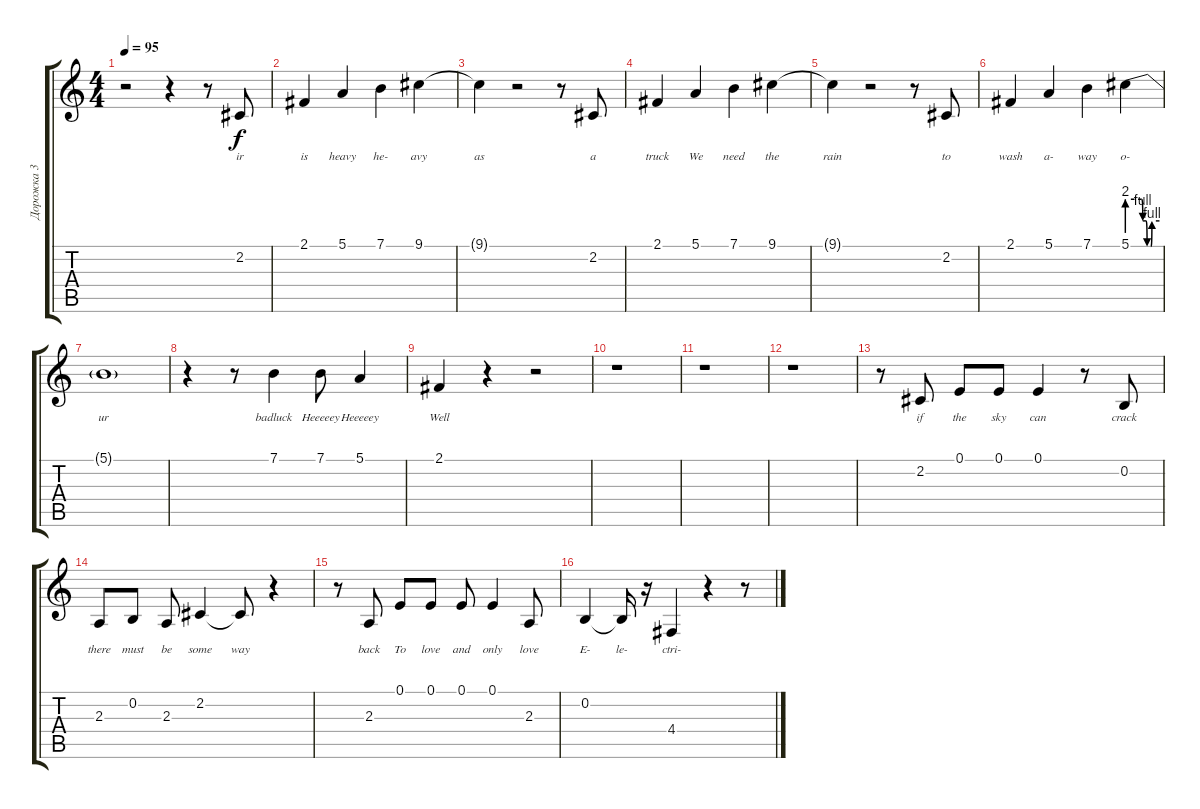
\track ("Дорожка 3" "Дорожка 3") {instrument lead2sawtooth}
\staff {score tabs}
\tuning (E4 B3 G3 D3 A2 E2) {hide}
\ts (4 4)
\tempo 95
\clef g2
\ks c
r.2{dy f} r.4 r.8 2.2.8{lyrics (0 "ir") lyrics (1 "") lyrics (2 "") lyrics (3 "") lyrics (4 "")} |
2.1.4{lyrics (0 "is") lyrics (1 "") lyrics (2 "") lyrics (3 "") lyrics (4 "")} 5.1.4{lyrics (0 "heavy") lyrics (1 "") lyrics (2 "") lyrics (3 "") lyrics (4 "")} 7.1.4{lyrics (0 "he-") lyrics (1 "") lyrics (2 "") lyrics (3 "") lyrics (4 "")} 9.1.4{lyrics (0 "avy") lyrics (1 "") lyrics (2 "") lyrics (3 "") lyrics (4 "")} |
9.1{t}.4{lyrics (0 "as") lyrics (1 "") lyrics (2 "") lyrics (3 "") lyrics (4 "")} r.2 r.8 2.2.8{lyrics (0 "a") lyrics (1 "") lyrics (2 "") lyrics (3 "") lyrics (4 "")} |
2.1.4{lyrics (0 "truck") lyrics (1 "") lyrics (2 "") lyrics (3 "") lyrics (4 "")} 5.1.4{lyrics (0 "We") lyrics (1 "") lyrics (2 "") lyrics (3 "") lyrics (4 "")} 7.1.4{lyrics (0 "need") lyrics (1 "") lyrics (2 "") lyrics (3 "") lyrics (4 "")} 9.1.4{lyrics (0 "the") lyrics (1 "") lyrics (2 "") lyrics (3 "") lyrics (4 "")} |
9.1{t}.4{lyrics (0 "rain") lyrics (1 "") lyrics (2 "") lyrics (3 "") lyrics (4 "")} r.2 r.8 2.2.8{lyrics (0 "to") lyrics (1 "") lyrics (2 "") lyrics (3 "") lyrics (4 "")} |
2.1.4{lyrics (0 "wash") lyrics (1 "") lyrics (2 "") lyrics (3 "") lyrics (4 "")} 5.1.4{lyrics (0 "a-") lyrics (1 "") lyrics (2 "") lyrics (3 "") lyrics (4 "")} 7.1.4{lyrics (0 "way") lyrics (1 "") lyrics (2 "") lyrics (3 "") lyrics (4 "")} 5.1{be (custom 0 8 27 8 29 4 35 4 37 0 44 0 46 4 60 4)}.4{lyrics (0 "o-") lyrics (1 "") lyrics (2 "") lyrics (3 "") lyrics (4 "")} |
5.1{t}.1{lyrics (0 "ur") lyrics (1 "") lyrics (2 "") lyrics (3 "") lyrics (4 "")} |
r.4 r.8 7.1.4{lyrics (0 "badluck") lyrics (1 "") lyrics (2 "") lyrics (3 "") lyrics (4 "")} 7.1.8{lyrics (0 "Heeeeey") lyrics (1 "") lyrics (2 "") lyrics (3 "") lyrics (4 "")} 5.1.4{lyrics (0 "Heeeeey") lyrics (1 "") lyrics (2 "") lyrics (3 "") lyrics (4 "")} |
2.1.4{lyrics (0 "Well") lyrics (1 "") lyrics (2 "") lyrics (3 "") lyrics (4 "")} r.4 r.2 |
r.1 |
r.1 |
r.1 |
r.8 2.2.8{lyrics (0 "if") lyrics (1 "") lyrics (2 "") lyrics (3 "") lyrics (4 "")} 0.1.8{lyrics (0 "the") lyrics (1 "") lyrics (2 "") lyrics (3 "") lyrics (4 "")} 0.1.8{lyrics (0 "sky") lyrics (1 "") lyrics (2 "") lyrics (3 "") lyrics (4 "")} 0.1.4{lyrics (0 "can") lyrics (1 "") lyrics (2 "") lyrics (3 "") lyrics (4 "")} r.8 0.2.8{lyrics (0 "crack") lyrics (1 "") lyrics (2 "") lyrics (3 "") lyrics (4 "")} |
2.3.8{lyrics (0 "there") lyrics (1 "") lyrics (2 "") lyrics (3 "") lyrics (4 "")} 0.2.8{lyrics (0 "must") lyrics (1 "") lyrics (2 "") lyrics (3 "") lyrics (4 "")} 2.3.8{lyrics (0 "be") lyrics (1 "") lyrics (2 "") lyrics (3 "") lyrics (4 "")} 2.2.4{lyrics (0 "some") lyrics (1 "") lyrics (2 "") lyrics (3 "") lyrics (4 "")} 2.2{t}.8{lyrics (0 "way") lyrics (1 "") lyrics (2 "") lyrics (3 "") lyrics (4 "")} r.4 |
r.8 2.3.8{lyrics (0 "back") lyrics (1 "") lyrics (2 "") lyrics (3 "") lyrics (4 "")} 0.1.8{lyrics (0 "To") lyrics (1 "") lyrics (2 "") lyrics (3 "") lyrics (4 "")} 0.1.8{lyrics (0 "love") lyrics (1 "") lyrics (2 "") lyrics (3 "") lyrics (4 "")} 0.1.8{lyrics (0 "and") lyrics (1 "") lyrics (2 "") lyrics (3 "") lyrics (4 "")} 0.1.4{lyrics (0 "only") lyrics (1 "") lyrics (2 "") lyrics (3 "") lyrics (4 "")} 2.3.8{lyrics (0 "love") lyrics (1 "") lyrics (2 "") lyrics (3 "") lyrics (4 "")} |
0.2.4{lyrics (0 "E-") lyrics (1 "") lyrics (2 "") lyrics (3 "") lyrics (4 "")} 0.2{t}.16{lyrics (0 "le-") lyrics (1 "") lyrics (2 "") lyrics (3 "") lyrics (4 "")} r.16 4.4.4{lyrics (0 "ctri-") lyrics (1 "") lyrics (2 "") lyrics (3 "") lyrics (4 "")} r.4 r.8
